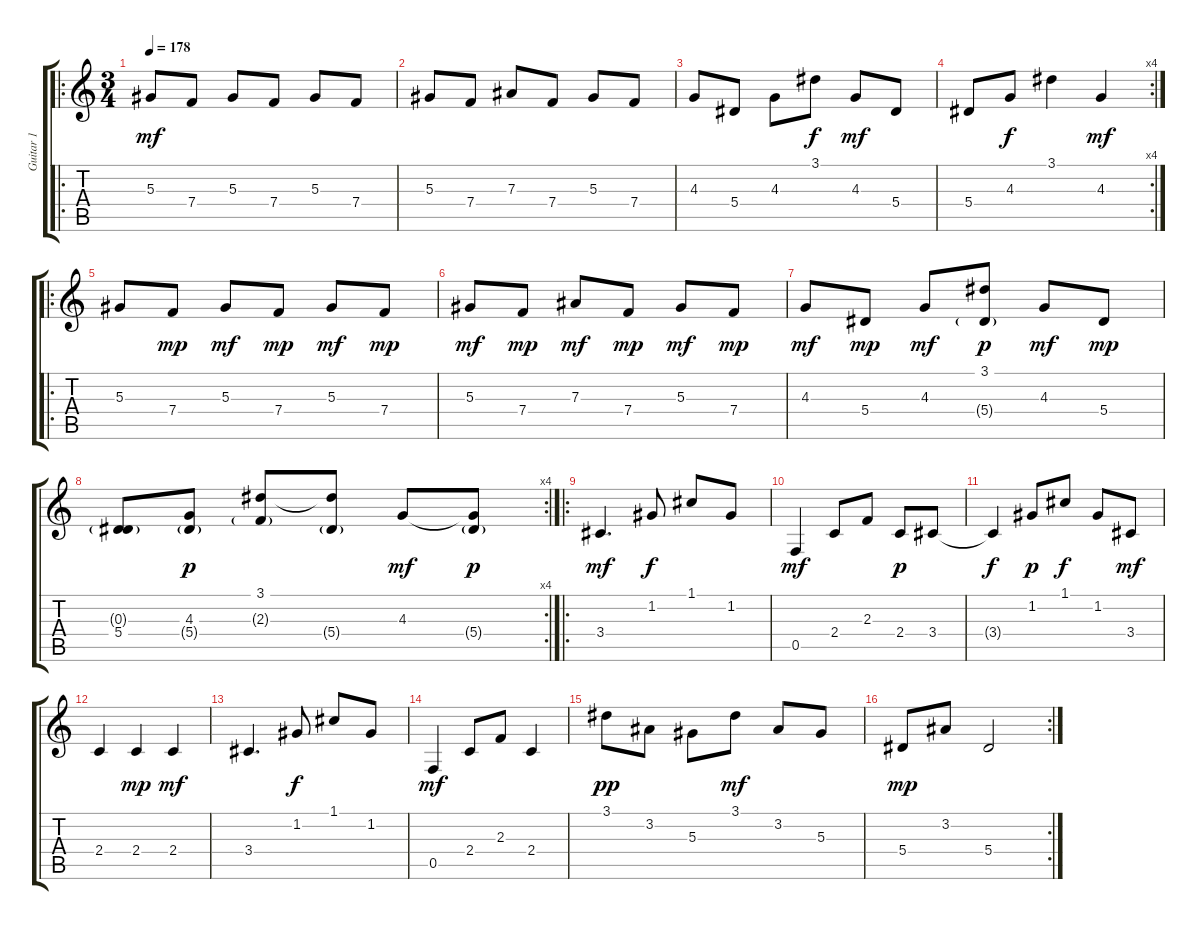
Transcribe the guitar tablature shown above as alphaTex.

\track ("Guitar 1" "Guitar 1") {instrument distortionguitar}
\staff {score tabs}
\tuning (C4 G3 Eb3 Bb2 F2 C2) {hide}
\ro
\ts (3 4)
\tempo 178
\clef g2
\ks c
5.3.8{dy mf volume 14 balance 9 instrument acousticguitarsteel} 7.4.8 5.3.8 7.4.8 5.3.8 7.4.8 |
5.3.8 7.4.8 7.3.8 7.4.8 5.3.8 7.4.8 |
4.3.8 5.4.8 4.3.8 3.1.8{dy f} 4.3.8{dy mf} 5.4.8 |
\rc 4
5.4.8 4.3.8{dy f} 3.1.4 4.3.4{dy mf} |
\ro
5.3.8 7.4.8{dy mp} 5.3.8{dy mf} 7.4.8{dy mp} 5.3.8{dy mf} 7.4.8{dy mp} |
5.3.8{dy mf} 7.4.8{dy mp} 7.3.8{dy mf} 7.4.8{dy mp} 5.3.8{dy mf} 7.4.8{dy mp} |
4.3.8{dy mf} 5.4.8{dy mp} 4.3.8{dy mf} (3.1 5.4{g}).8{dy p} 4.3.8{dy mf} 5.4.8{dy mp} |
\rc 4
(0.3{g} 5.4).8 (4.3 5.4{g}).8{dy p} (3.1 2.3{g}).8 (3.1{t} 5.4{g}).8 4.3.8{dy mf} (4.3{t} 5.4{g}).8{dy p} |
\ro
3.4.4{d dy mf} 1.2.8{dy f} 1.1.8 1.2.8 |
0.5.4{dy mf} 2.4.8 2.3.8 2.4.8{dy p} 3.4.8 |
3.4{t}.4{dy f} 1.2.8{dy p} 1.1.8{dy f} 1.2.8 3.4.8{dy mf} |
2.4.4 2.4.4{dy mp} 2.4.4{dy mf} |
3.4.4{d} 1.2.8{dy f} 1.1.8 1.2.8 |
0.5.4{dy mf} 2.4.8 2.3.8 2.4.4 |
3.1.8{dy pp} 3.2.8 5.3.8 3.1.8{dy mf} 3.2.8 5.3.8 |
\rc 2
5.4.8{dy mp} 3.2.8 5.4.2
